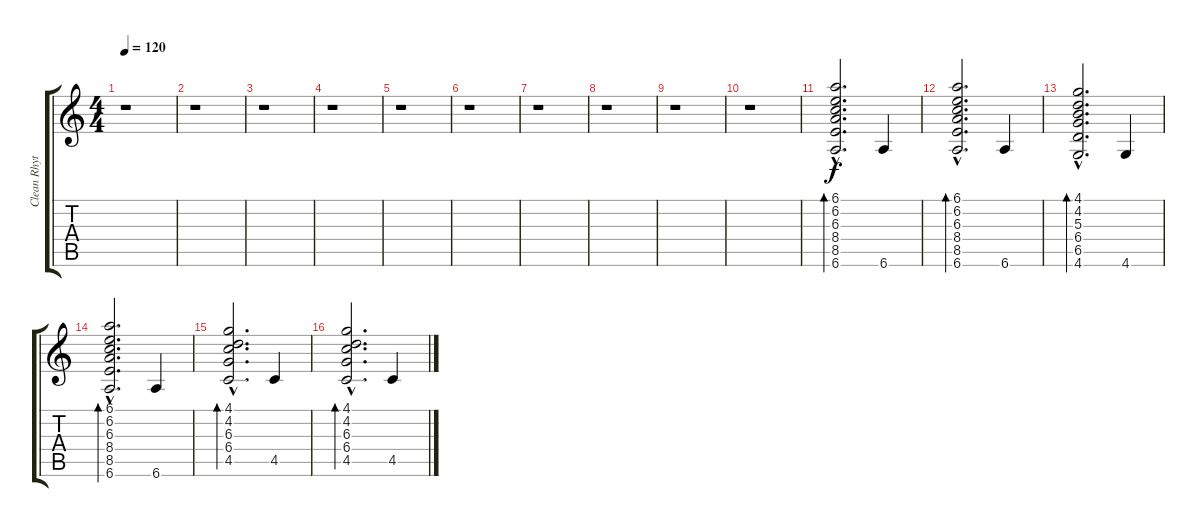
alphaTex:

\track ("Clean Rhythm 2" "Clean Rhyt") {instrument acousticguitarsteel}
\staff {score tabs}
\tuning (Eb4 Bb3 Gb3 Db3 Ab2 Eb2) {hide}
\ts (4 4)
\tempo 120
\clef g2
\ks c
r.1{dy f} |
r.1 |
r.1 |
r.1 |
r.1 |
r.1 |
r.1 |
r.1 |
r.1 |
r.1 |
(6.1{hac} 6.2{hac} 6.3{hac} 8.4{hac} 8.5{hac} 6.6{hac}).2{d bd 120} 6.6.4 |
(6.1{hac} 6.2{hac} 6.3{hac} 8.4{hac} 8.5{hac} 6.6{hac}).2{d bd 120} 6.6.4 |
(4.1{hac} 4.2{hac} 5.3{hac} 6.4{hac} 6.5{hac} 4.6{hac}).2{d bd 120} 4.6.4 |
(6.1{hac} 6.2{hac} 6.3{hac} 8.4{hac} 8.5{hac} 6.6{hac}).2{d bd 120} 6.6.4 |
(4.1{hac} 4.2{hac} 6.3{hac} 6.4{hac} 4.5{hac}).2{d bd 120} 4.5.4 |
(4.1{hac} 4.2{hac} 6.3{hac} 6.4{hac} 4.5{hac}).2{d bd 120} 4.5.4
